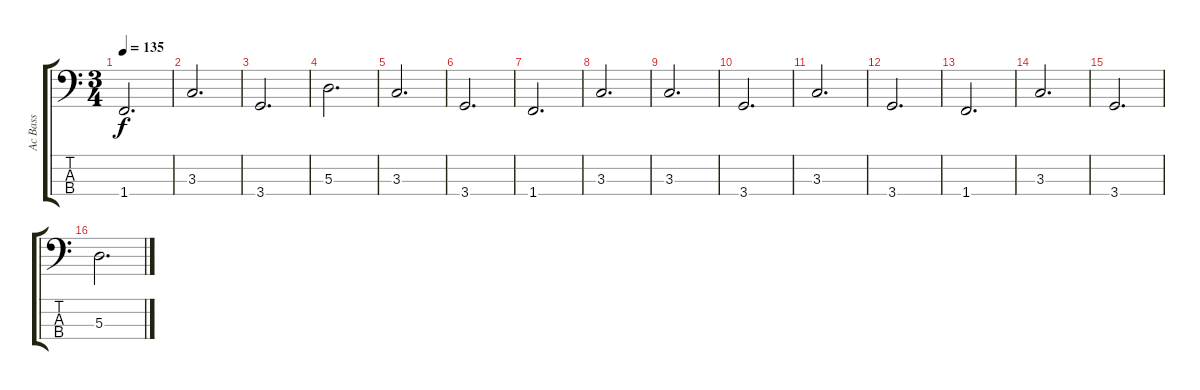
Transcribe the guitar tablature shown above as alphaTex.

\track ("Ac Bass" "Ac Bass") {instrument acousticbass}
\staff {score tabs}
\tuning (G2 D2 A1 E1) {hide}
\ts (3 4)
\tempo 135
\clef f4
\ks c
1.4.2{d dy f} |
3.3.2{d} |
3.4.2{d} |
5.3.2{d} |
3.3.2{d} |
3.4.2{d} |
1.4.2{d} |
3.3.2{d} |
3.3.2{d} |
3.4.2{d} |
3.3.2{d} |
3.4.2{d} |
1.4.2{d} |
3.3.2{d} |
3.4.2{d} |
5.3.2{d}
